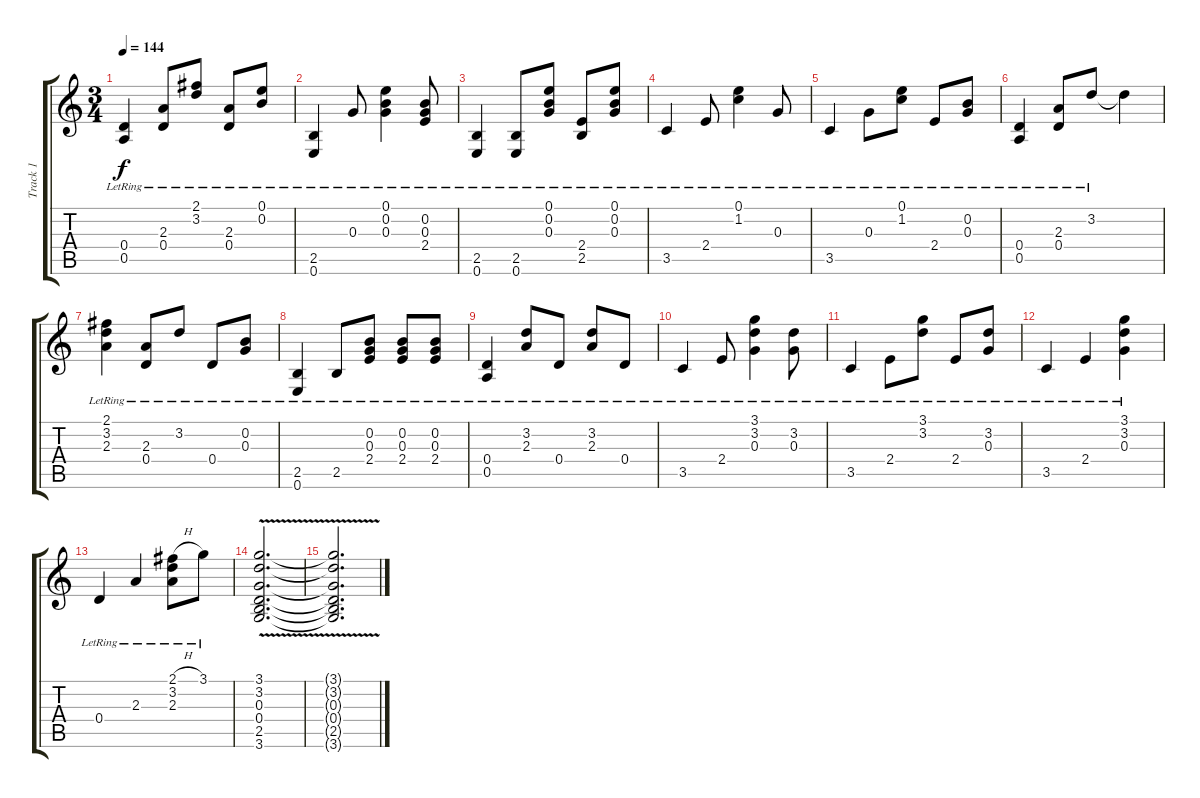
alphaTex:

\track ("Track 1" "Track 1") {instrument acousticguitarsteel}
\staff {score tabs}
\tuning (E4 B3 G3 D3 A2 E2) {hide}
\ts (3 4)
\tempo 144
\clef g2
\ks c
(0.4{lr} 0.5{lr}).4{dy f} (2.3{lr} 0.4{lr}).8 (2.1{lr} 3.2{lr}).8 (2.3{lr} 0.4{lr}).8 (0.1{lr} 0.2{lr}).8 |
(2.5{lr} 0.6{lr}).4 0.3{lr}.8 (0.1{lr} 0.2{lr} 0.3{lr}).4 (0.2{lr} 0.3{lr} 2.4{lr}).8 |
(2.5{lr} 0.6{lr}).4 (2.5{lr} 0.6{lr}).8 (0.1{lr} 0.2{lr} 0.3{lr}).8 (2.4{lr} 2.5{lr}).8 (0.1{lr} 0.2{lr} 0.3{lr}).8 |
3.5{lr}.4 2.4{lr}.8 (0.1{lr} 1.2{lr}).4 0.3{lr}.8 |
3.5{lr}.4 0.3{lr}.8 (0.1{lr} 1.2{lr}).8 2.4{lr}.8 (0.2{lr} 0.3{lr}).8 |
(0.4{lr} 0.5{lr}).4 (2.3{lr} 0.4{lr}).8 3.2{lr}.8 3.2{t}.4 |
(2.1{lr} 3.2{lr} 2.3{lr}).4 (2.3{lr} 0.4{lr}).8 3.2{lr}.8 0.4{lr}.8 (0.2{lr} 0.3{lr}).8 |
(2.5{lr} 0.6{lr}).4 2.5{lr}.8 (0.2{lr} 0.3{lr} 2.4{lr}).8 (0.2{lr} 0.3{lr} 2.4{lr}).8 (0.2{lr} 0.3{lr} 2.4{lr}).8 |
(0.4{lr} 0.5{lr}).4 (3.2{lr} 2.3{lr}).8 0.4{lr}.8 (3.2{lr} 2.3{lr}).8 0.4{lr}.8 |
3.5{lr}.4 2.4{lr}.8 (3.1{lr} 3.2{lr} 0.3{lr}).4 (3.2{lr} 0.3{lr}).8 |
3.5{lr}.4 2.4{lr}.8 (3.1{lr} 3.2{lr}).8 2.4{lr}.8 (3.2{lr} 0.3{lr}).8 |
3.5{lr}.4 2.4{lr}.4 (3.1{lr} 3.2{lr} 0.3{lr}).4 |
0.4{lr}.4 2.3{lr}.4 (2.1{h lr} 3.2{lr} 2.3{lr}).8 3.1{lr}.8 |
(3.1{v} 3.2 0.3 0.4 2.5 3.6).2{d} |
(3.1{t} 3.2{t} 0.3{t} 0.4{t} 2.5{t} 3.6{t}).2{d}
